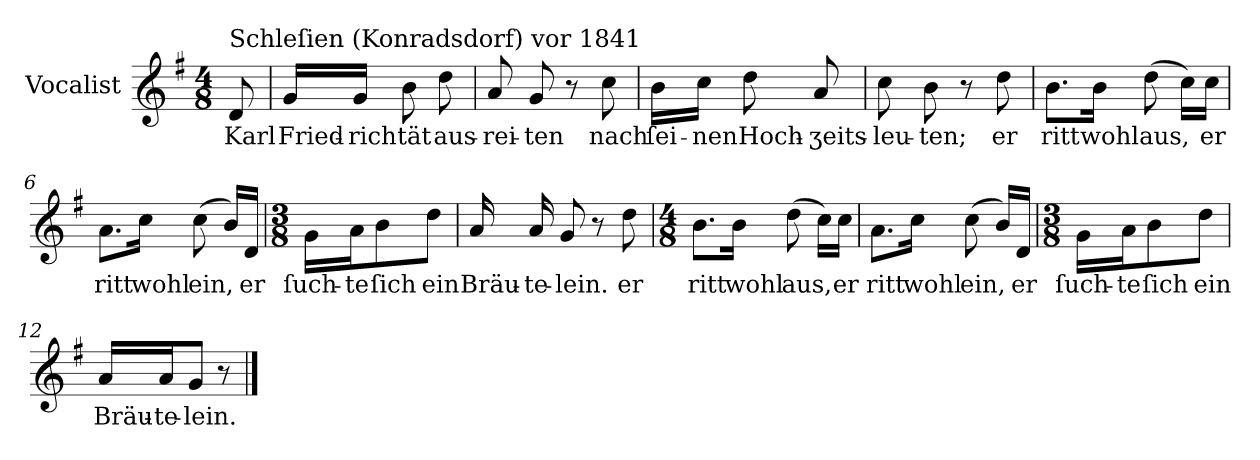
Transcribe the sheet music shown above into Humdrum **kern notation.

**kern	**text
*part1	*part1
*staff1	*staff1
*I"Vocalist	*
*k[f#]	*
*G:	*
*M4/8	*
=	=
!LO:TX:a:t=Schleſien (Konradsdorf) vor 1841	!
8d	Karl
=1	=1
16gLL	Fried-
16gJJ	-rich
8b	tät
8dd	aus-
=2	=2
8a	-rei-
8g	-ten
8r	.
8cc	nach
=3	=3
16bLL	ſei-
16ccJJ	-nen
8dd	Hoch-
8a	-ʒeits-
=4	=4
8cc	-leu-
8b	-ten;
8r	.
8dd	er
=5	=5
8.bL	ritt
16bJk	wohl
(8dd	aus,
16ccLL)	.
16ccJJ	er
=6	=6
8.aL	ritt
16ccJk	wohl
(8cc	ein,
16bLL)	.
16dJJ	er
=7	=7
*M3/8	*
16gLL	ſuch-
16aJ	-te
8b	ſich
8ddJ	ein
=8	=8
16a	Bräu-
16a	-te-
8g	-lein.
8r	.
8dd	er
=9	=9
*M4/8	*
8.bL	ritt
16bJk	wohl
(8dd	aus,
16ccLL)	.
16ccJJ	er
=10	=10
8.aL	ritt
16ccJk	wohl
(8cc	ein,
16bLL)	.
16dJJ	er
=11	=11
*M3/8	*
16gLL	ſuch-
16aJ	-te
8b	ſich
8ddJ	ein
=12	=12
16aLL	Bräu-
16aJ	-te-
8gJ	-lein.
8r	.
==	==
*-	*-
